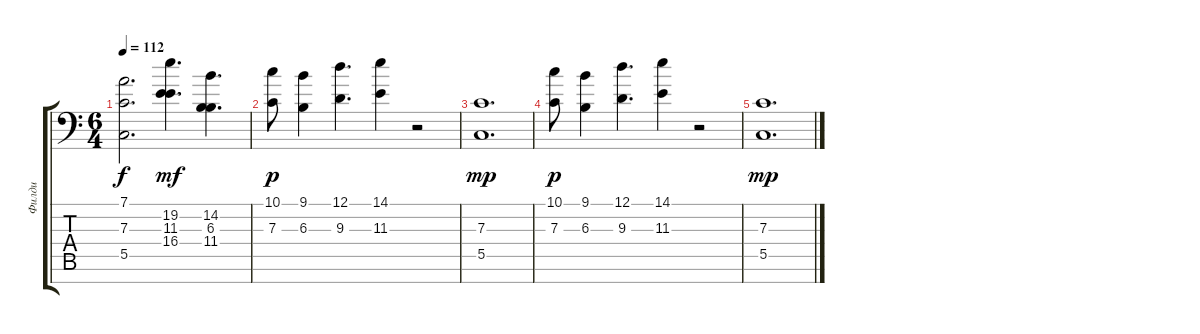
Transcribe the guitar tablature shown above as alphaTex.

\track ("Филди" "Филди") {instrument brightacousticpiano}
\staff {score tabs}
\tuning (D4 A3 F3 C3 G2 D2 A1) {hide}
\ts (6 4)
\tempo 112
\clef f4
\ks c
(7.1 7.3 5.5).2{d dy f} (19.2 11.3 16.4).4{d dy mf} (14.2 6.3 11.4).4{d} |
(10.1 7.3).8{dy p} (9.1 6.3).4 (12.1 9.3).4{d} (14.1 11.3).4 r.2 |
(7.3 5.5).1{d dy mp} |
(10.1 7.3).8{dy p} (9.1 6.3).4 (12.1 9.3).4{d} (14.1 11.3).4 r.2 |
(7.3 5.5).1{d dy mp}
